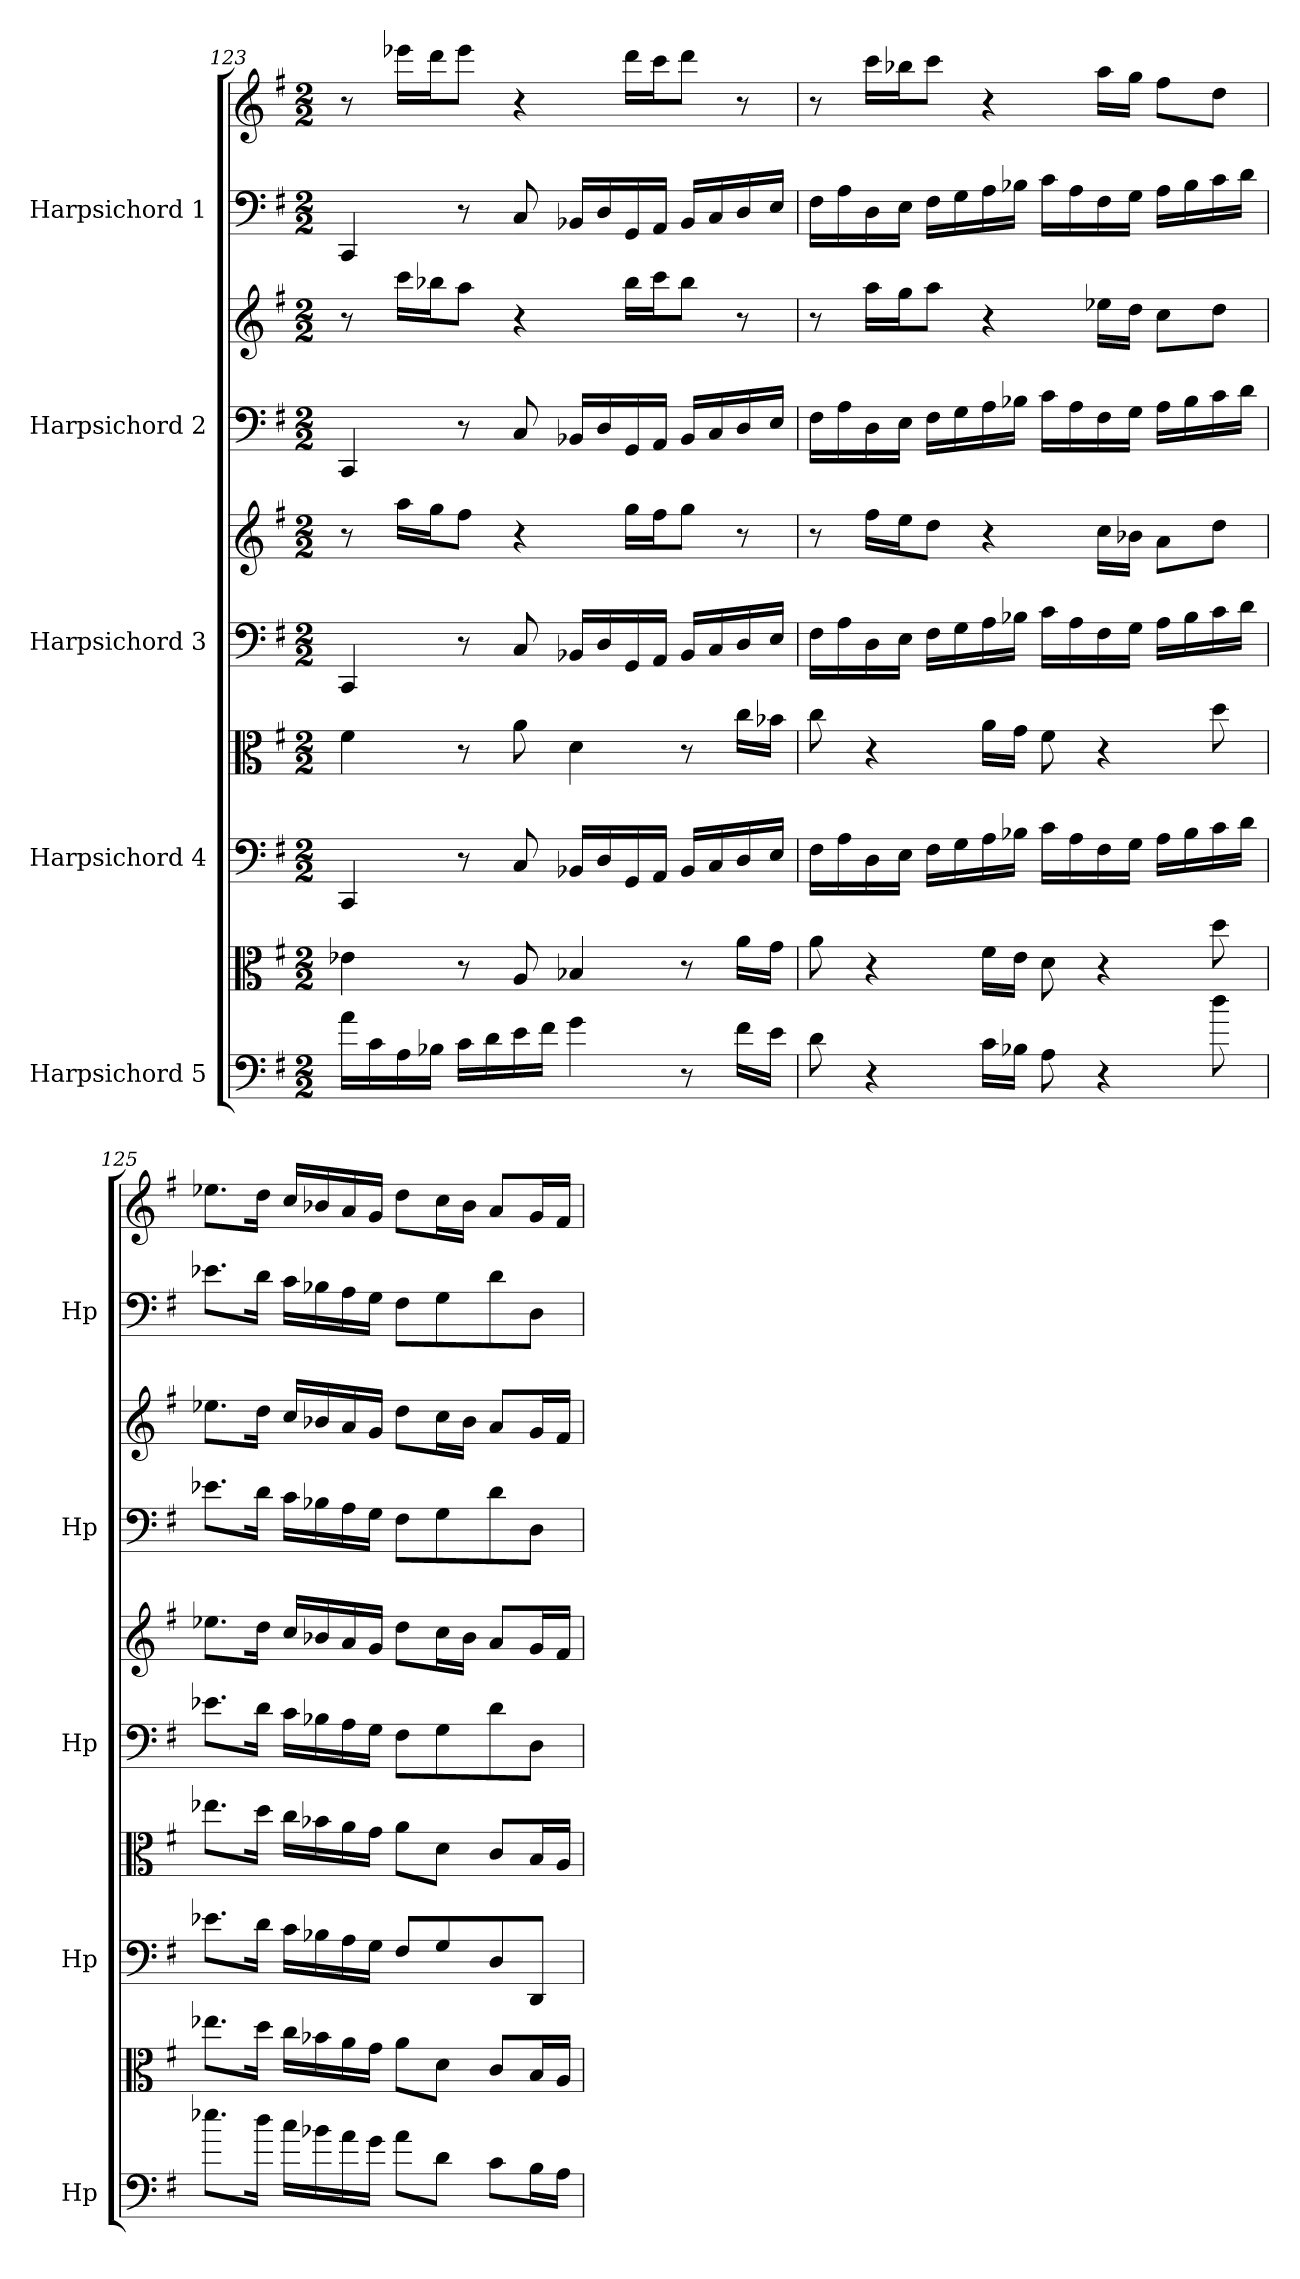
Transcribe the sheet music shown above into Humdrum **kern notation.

**kern	**kern	**kern	**kern	**kern	**kern	**kern	**kern	**kern	**kern
*part5	*part5	*part4	*part4	*part3	*part3	*part2	*part2	*part1	*part1
*staff10	*staff9	*staff8	*staff7	*staff6	*staff5	*staff4	*staff3	*staff2	*staff1
*I"Harpsichord 5	*	*I"Harpsichord 4	*	*I"Harpsichord 3	*	*I"Harpsichord 2	*	*I"Harpsichord 1	*
*I'Hp	*	*I'Hp	*	*I'Hp	*	*I'Hp	*	*I'Hp	*
*clefF4	*clefC3	*clefF4	*clefC3	*clefF4	*clefG2	*clefF4	*clefG2	*clefF4	*clefG2
*k[f#]	*k[f#]	*k[f#]	*k[f#]	*k[f#]	*k[f#]	*k[f#]	*k[f#]	*k[f#]	*k[f#]
*M2/2	*M2/2	*M2/2	*M2/2	*M2/2	*M2/2	*M2/2	*M2/2	*M2/2	*M2/2
=123	=123	=123	=123	=123	=123	=123	=123	=123	=123
16a\LL	4e-X\	4CC/	4f#\	4CC/	8r	4CC/	8r	4CC/	8r
16c\	.	.	.	.	.	.	.	.	.
16A\	.	.	.	.	16aa\LL	.	16ccc\LL	.	16eee-X\LL
16B-X\JJ	.	.	.	.	16gg\J	.	16bb-X\J	.	16ddd\J
16c\LL	8r	8r	8r	8r	8ff#\J	8r	8aa\J	8r	8eee-\J
16d\	.	.	.	.	.	.	.	.	.
16e\	8A/	8C/	8a\	8C/	4r	8C/	4r	8C/	4r
16f#\JJ	.	.	.	.	.	.	.	.	.
4g\	4B-X/	16BB-X/LL	4d\	16BB-X/LL	.	16BB-X/LL	.	16BB-X/LL	.
.	.	16D/	.	16D/	.	16D/	.	16D/	.
.	.	16GG/	.	16GG/	16gg\LL	16GG/	16bb-\LL	16GG/	16ddd\LL
.	.	16AA/JJ	.	16AA/JJ	16ff#\J	16AA/JJ	16ccc\J	16AA/JJ	16ccc\J
8r	8r	16BB-/LL	8r	16BB-/LL	8gg\J	16BB-/LL	8bb-\J	16BB-/LL	8ddd\J
.	.	16C/	.	16C/	.	16C/	.	16C/	.
16f#\LL	16a\LL	16D/	16cc\LL	16D/	8r	16D/	8r	16D/	8r
16e\JJ	16g\JJ	16E/JJ	16b-X\JJ	16E/JJ	.	16E/JJ	.	16E/JJ	.
!!LO:PB:g=z
=124	=124	=124	=124	=124	=124	=124	=124	=124	=124
8d\	8a\	16F#\LL	8cc\	16F#\LL	8r	16F#\LL	8r	16F#\LL	8r
.	.	16A\	.	16A\	.	16A\	.	16A\	.
4r	4r	16D\	4r	16D\	16ff#\LL	16D\	16aa\LL	16D\	16ccc\LL
.	.	16E\JJ	.	16E\JJ	16ee\J	16E\JJ	16gg\J	16E\JJ	16bb-X\J
.	.	16F#\LL	.	16F#\LL	8dd\J	16F#\LL	8aa\J	16F#\LL	8ccc\J
.	.	16G\	.	16G\	.	16G\	.	16G\	.
16c\LL	16f#\LL	16A\	16a\LL	16A\	4r	16A\	4r	16A\	4r
16B-X\JJ	16e\JJ	16B-X\JJ	16g\JJ	16B-X\JJ	.	16B-X\JJ	.	16B-X\JJ	.
8A\	8d\	16c\LL	8f#\	16c\LL	.	16c\LL	.	16c\LL	.
.	.	16A\	.	16A\	.	16A\	.	16A\	.
4r	4r	16F#\	4r	16F#\	16cc\LL	16F#\	16ee-X\LL	16F#\	16aa\LL
.	.	16G\JJ	.	16G\JJ	16b-X\JJ	16G\JJ	16dd\JJ	16G\JJ	16gg\JJ
.	.	16A\LL	.	16A\LL	8a\L	16A\LL	8cc\L	16A\LL	8ff#\L
.	.	16B-\	.	16B-\	.	16B-\	.	16B-\	.
8dd\	8dd\	16c\	8dd\	16c\	8dd\J	16c\	8dd\J	16c\	8dd\J
.	.	16d\JJ	.	16d\JJ	.	16d\JJ	.	16d\JJ	.
=125	=125	=125	=125	=125	=125	=125	=125	=125	=125
8.ee-X\L	8.ee-X\L	8.e-X\L	8.ee-X\L	8.e-X\L	8.ee-X\L	8.e-X\L	8.ee-X\L	8.e-X\L	8.ee-X\L
16dd\Jk	16dd\Jk	16d\Jk	16dd\Jk	16d\Jk	16dd\Jk	16d\Jk	16dd\Jk	16d\Jk	16dd\Jk
16cc\LL	16cc\LL	16c\LL	16cc\LL	16c\LL	16cc/LL	16c\LL	16cc/LL	16c\LL	16cc/LL
16b-X\	16b-X\	16B-X\	16b-X\	16B-X\	16b-X/	16B-X\	16b-X/	16B-X\	16b-X/
16a\	16a\	16A\	16a\	16A\	16a/	16A\	16a/	16A\	16a/
16g\JJ	16g\JJ	16G\JJ	16g\JJ	16G\JJ	16g/JJ	16G\JJ	16g/JJ	16G\JJ	16g/JJ
8a\L	8a\L	8F#/L	8a\L	8F#\L	8dd\L	8F#\L	8dd\L	8F#\L	8dd\L
8d\J	8d\J	8G/	8d\J	8G\	16cc\L	8G\	16cc\L	8G\	16cc\L
.	.	.	.	.	16b-\JJ	.	16b-\JJ	.	16b-\JJ
8c\L	8c/L	8D/	8c/L	8d\	8a/L	8d\	8a/L	8d\	8a/L
16B\L	16B/L	8DD/J	16B/L	8D\J	16g/L	8D\J	16g/L	8D\J	16g/L
16A\JJ	16A/JJ	.	16A/JJ	.	16f#/JJ	.	16f#/JJ	.	16f#/JJ
=	=	=	=	=	=	=	=	=	=
*-	*-	*-	*-	*-	*-	*-	*-	*-	*-
